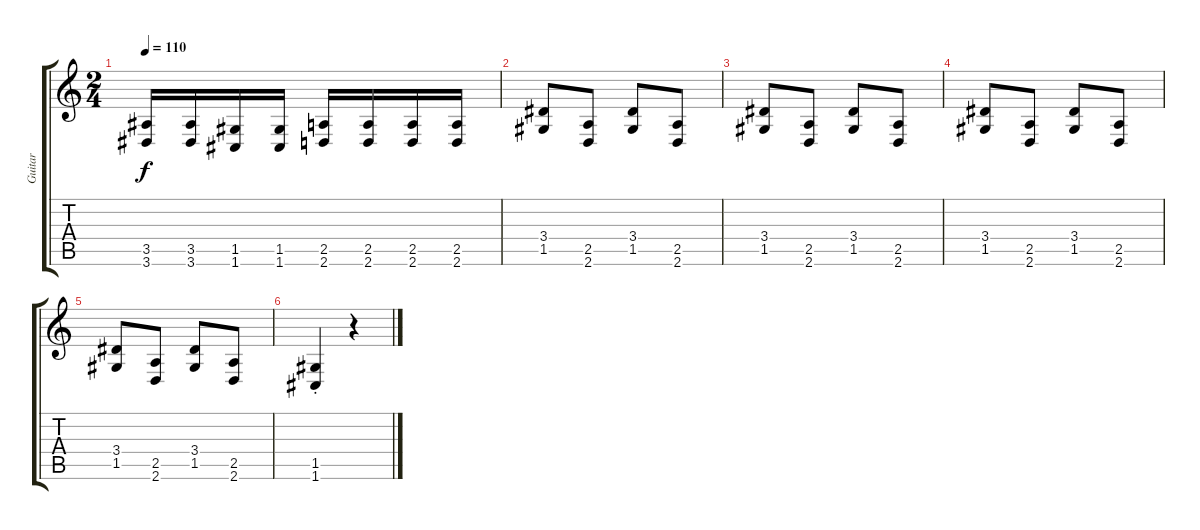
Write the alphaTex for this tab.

\track ("Guitar" "Guitar") {instrument distortionguitar}
\staff {score tabs}
\tuning (D4 A3 F3 C3 G2 C2) {hide}
\ts (2 4)
\tempo 110
\clef g2
\ks c
(3.5 3.6).16{dy f} (3.5 3.6).16 (1.5 1.6).16 (1.5 1.6).16 (2.5 2.6).16 (2.5 2.6).16 (2.5 2.6).16 (2.5 2.6).16 |
(3.4 1.5).8 (2.5 2.6).8 (3.4 1.5).8 (2.5 2.6).8 |
(3.4 1.5).8 (2.5 2.6).8 (3.4 1.5).8 (2.5 2.6).8 |
(3.4 1.5).8 (2.5 2.6).8 (3.4 1.5).8 (2.5 2.6).8 |
(3.4 1.5).8 (2.5 2.6).8 (3.4 1.5).8 (2.5 2.6).8 |
(1.5{st} 1.6{st}).4 r.4
